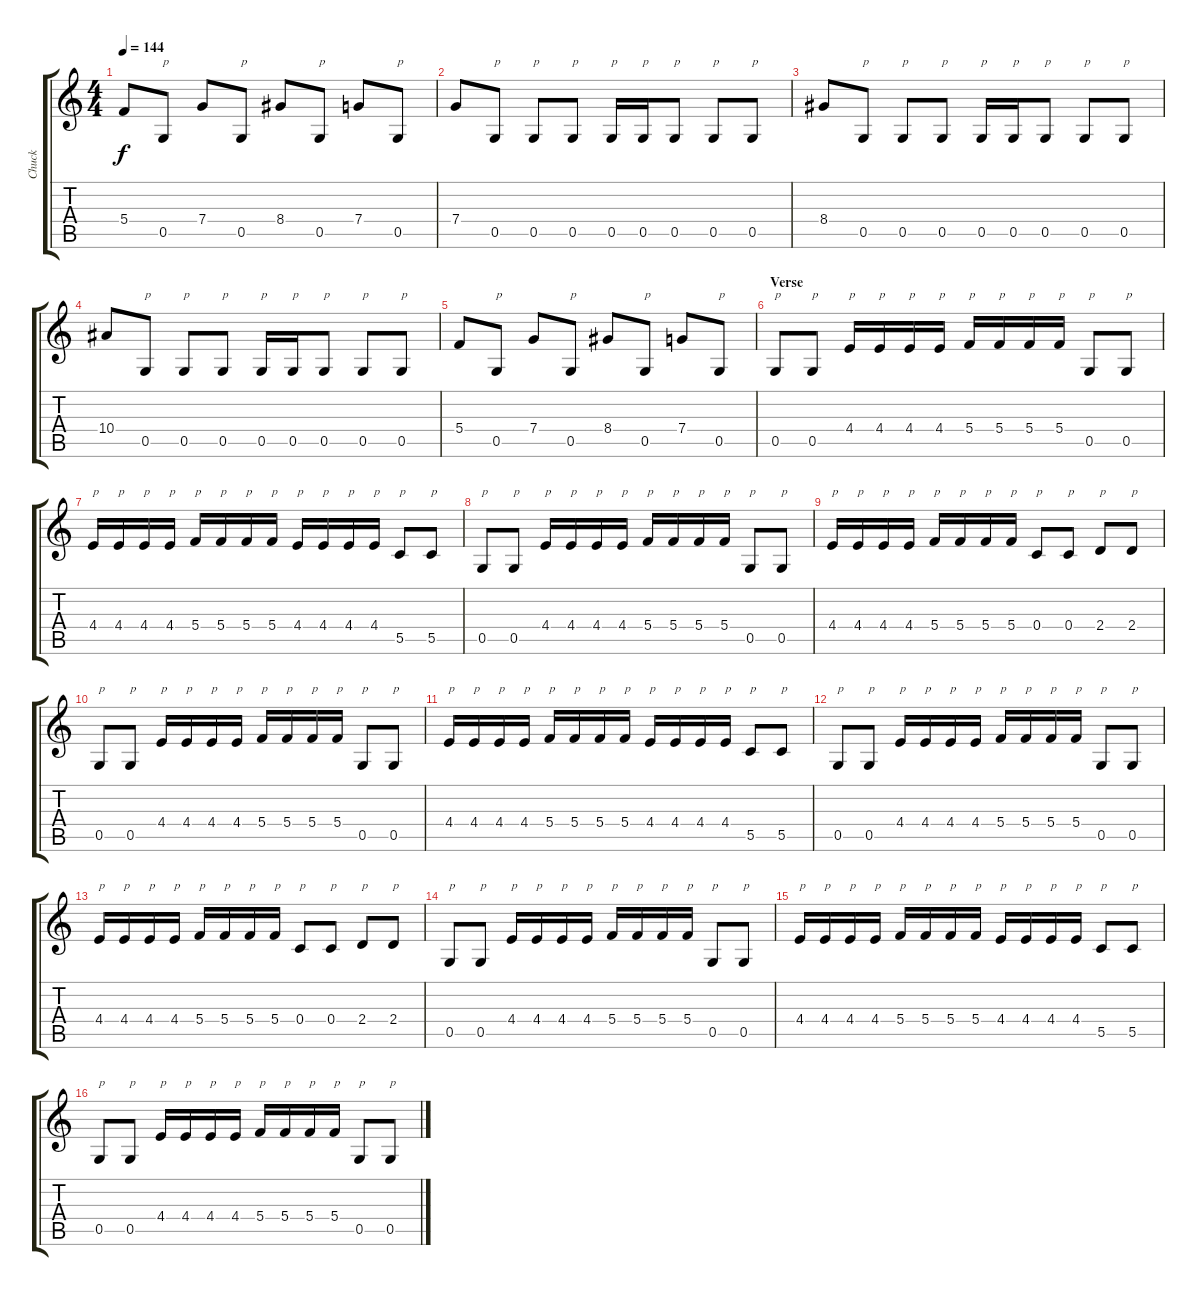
\track ("Chuck" "Chuck") {instrument distortionguitar}
\staff {score tabs}
\tuning (D4 A3 F3 C3 G2 D2) {hide}
\ts (4 4)
\tempo 144
\clef g2
\ks c
5.4.8{dy f} 0.5.8{txt "p"} 7.4.8 0.5.8{txt "p"} 8.4.8 0.5.8{txt "p"} 7.4.8 0.5.8{txt "p"} |
7.4.8 0.5.8{txt "p"} 0.5.8{txt "p"} 0.5.8{txt "p"} 0.5.16{txt "p"} 0.5.16{txt "p"} 0.5.8{txt "p"} 0.5.8{txt "p"} 0.5.8{txt "p"} |
8.4.8 0.5.8{txt "p"} 0.5.8{txt "p"} 0.5.8{txt "p"} 0.5.16{txt "p"} 0.5.16{txt "p"} 0.5.8{txt "p"} 0.5.8{txt "p"} 0.5.8{txt "p"} |
10.4.8 0.5.8{txt "p"} 0.5.8{txt "p"} 0.5.8{txt "p"} 0.5.16{txt "p"} 0.5.16{txt "p"} 0.5.8{txt "p"} 0.5.8{txt "p"} 0.5.8{txt "p"} |
5.4.8 0.5.8{txt "p"} 7.4.8 0.5.8{txt "p"} 8.4.8 0.5.8{txt "p"} 7.4.8 0.5.8{txt "p"} |
\section ("" "Verse")
0.5.8{txt "p"} 0.5.8{txt "p"} 4.4.16{txt "p"} 4.4.16{txt "p"} 4.4.16{txt "p"} 4.4.16{txt "p"} 5.4.16{txt "p"} 5.4.16{txt "p"} 5.4.16{txt "p"} 5.4.16{txt "p"} 0.5.8{txt "p"} 0.5.8{txt "p"} |
4.4.16{txt "p"} 4.4.16{txt "p"} 4.4.16{txt "p"} 4.4.16{txt "p"} 5.4.16{txt "p"} 5.4.16{txt "p"} 5.4.16{txt "p"} 5.4.16{txt "p"} 4.4.16{txt "p"} 4.4.16{txt "p"} 4.4.16{txt "p"} 4.4.16{txt "p"} 5.5.8{txt "p"} 5.5.8{txt "p"} |
0.5.8{txt "p"} 0.5.8{txt "p"} 4.4.16{txt "p"} 4.4.16{txt "p"} 4.4.16{txt "p"} 4.4.16{txt "p"} 5.4.16{txt "p"} 5.4.16{txt "p"} 5.4.16{txt "p"} 5.4.16{txt "p"} 0.5.8{txt "p"} 0.5.8{txt "p"} |
4.4.16{txt "p"} 4.4.16{txt "p"} 4.4.16{txt "p"} 4.4.16{txt "p"} 5.4.16{txt "p"} 5.4.16{txt "p"} 5.4.16{txt "p"} 5.4.16{txt "p"} 0.4.8{txt "p"} 0.4.8{txt "p"} 2.4.8{txt "p"} 2.4.8{txt "p"} |
0.5.8{txt "p"} 0.5.8{txt "p"} 4.4.16{txt "p"} 4.4.16{txt "p"} 4.4.16{txt "p"} 4.4.16{txt "p"} 5.4.16{txt "p"} 5.4.16{txt "p"} 5.4.16{txt "p"} 5.4.16{txt "p"} 0.5.8{txt "p"} 0.5.8{txt "p"} |
4.4.16{txt "p"} 4.4.16{txt "p"} 4.4.16{txt "p"} 4.4.16{txt "p"} 5.4.16{txt "p"} 5.4.16{txt "p"} 5.4.16{txt "p"} 5.4.16{txt "p"} 4.4.16{txt "p"} 4.4.16{txt "p"} 4.4.16{txt "p"} 4.4.16{txt "p"} 5.5.8{txt "p"} 5.5.8{txt "p"} |
0.5.8{txt "p"} 0.5.8{txt "p"} 4.4.16{txt "p"} 4.4.16{txt "p"} 4.4.16{txt "p"} 4.4.16{txt "p"} 5.4.16{txt "p"} 5.4.16{txt "p"} 5.4.16{txt "p"} 5.4.16{txt "p"} 0.5.8{txt "p"} 0.5.8{txt "p"} |
4.4.16{txt "p"} 4.4.16{txt "p"} 4.4.16{txt "p"} 4.4.16{txt "p"} 5.4.16{txt "p"} 5.4.16{txt "p"} 5.4.16{txt "p"} 5.4.16{txt "p"} 0.4.8{txt "p"} 0.4.8{txt "p"} 2.4.8{txt "p"} 2.4.8{txt "p"} |
0.5.8{txt "p"} 0.5.8{txt "p"} 4.4.16{txt "p"} 4.4.16{txt "p"} 4.4.16{txt "p"} 4.4.16{txt "p"} 5.4.16{txt "p"} 5.4.16{txt "p"} 5.4.16{txt "p"} 5.4.16{txt "p"} 0.5.8{txt "p"} 0.5.8{txt "p"} |
4.4.16{txt "p"} 4.4.16{txt "p"} 4.4.16{txt "p"} 4.4.16{txt "p"} 5.4.16{txt "p"} 5.4.16{txt "p"} 5.4.16{txt "p"} 5.4.16{txt "p"} 4.4.16{txt "p"} 4.4.16{txt "p"} 4.4.16{txt "p"} 4.4.16{txt "p"} 5.5.8{txt "p"} 5.5.8{txt "p"} |
0.5.8{txt "p"} 0.5.8{txt "p"} 4.4.16{txt "p"} 4.4.16{txt "p"} 4.4.16{txt "p"} 4.4.16{txt "p"} 5.4.16{txt "p"} 5.4.16{txt "p"} 5.4.16{txt "p"} 5.4.16{txt "p"} 0.5.8{txt "p"} 0.5.8{txt "p"}
